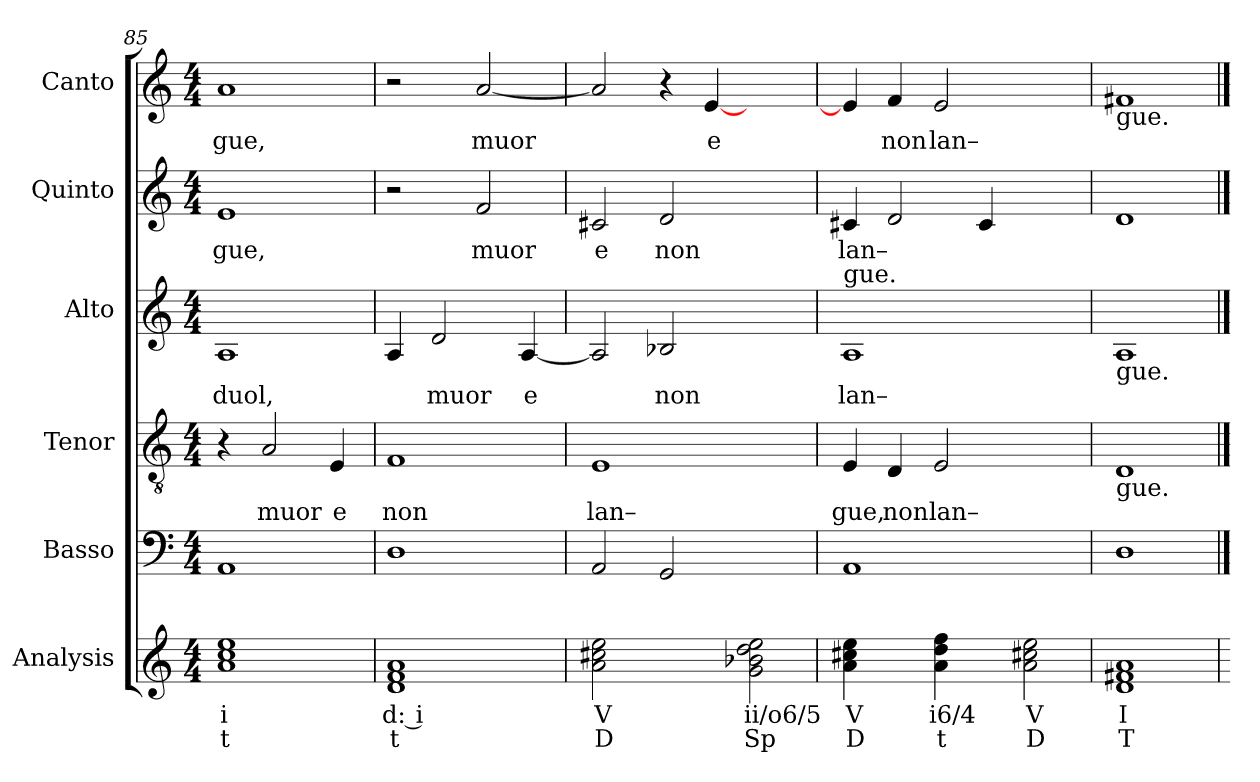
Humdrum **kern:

**kern	**text	**text	**kern	**kern	**text	**kern	**text	**kern	**text	**kern	**text
*part6	*part6	*part6	*part5	*part4	*part4	*part3	*part3	*part2	*part2	*part1	*part1
*staff6	*staff6	*staff6	*staff5	*staff4	*staff4	*staff3	*staff3	*staff2	*staff2	*staff1	*staff1
*I"Analysis	*	*	*I"Basso	*I"Tenor	*	*I"Alto	*	*I"Quinto	*	*I"Canto	*
*	*	*	*clefF4	*clefGv2	*	*clefG2	*	*clefG2	*	*clefG2	*
*k[]	*	*	*k[]	*k[]	*	*k[]	*	*k[]	*	*k[]	*
*M4/4	*	*	*M4/4	*M4/4	*	*M4/4	*	*M4/4	*	*M4/4	*
=85	=85	=85	=85	=85	=85	=85	=85	=85	=85	=85	=85
!	!	!	!	!	!	!	!LO:LY:b	!	!	!	!
!	!	!	!	!	!	!	!	!	!LO:LY:b	!	!
!	!	!	!	!	!	!	!	!	!	!	!LO:LY:b
1a 1cc 1ee	i	t	1AA	4r	.	1A	duol,	1e	gue,	1a	gue,
!	!	!	!	!	!LO:LY:b	!	!	!	!	!	!
.	.	.	.	2A/	muor	.	.	.	.	.	.
!	!	!	!	!	!LO:LY:b	!	!	!	!	!	!
.	.	.	.	4E/	e	.	.	.	.	.	.
=86	=86	=86	=86	=86	=86	=86	=86	=86	=86	=86	=86
!	!	!	!	!	!LO:LY:b	!	!	!	!	!	!
1d 1f 1a	d: i	t	1D	1F	non	4A/	.	2r	.	2r	.
!	!	!	!	!	!	!	!LO:LY:b	!	!	!	!
.	.	.	.	.	.	2d/	muor	.	.	.	.
!	!	!	!	!	!	!	!	!	!LO:LY:b	!	!
!	!	!	!	!	!	!	!	!	!	!	!LO:LY:b
.	.	.	.	.	.	.	.	2f/	muor	[2a/	muor
!	!	!	!	!	!	!	!LO:LY:b	!	!	!	!
.	.	.	.	.	.	[4A/	e	.	.	.	.
=87	=87	=87	=87	=87	=87	=87	=87	=87	=87	=87	=87
!	!	!	!	!	!LO:LY:b	!	!	!	!	!	!
!	!	!	!	!	!	!	!	!	!LO:LY:b	!	!
2a 2cc#X 2ee	V	D	2AA/	1E	lan–	2A/]	.	2c#X/	e	2a/]	.
!	!	!	!	!	!	!	!LO:LY:b	!	!	!	!
!	!	!	!	!	!	!	!	!	!LO:LY:b	!	!
2ryy	.	.	2GG/	.	.	2B-X/	non	2d/	non	4r	.
!	!	!	!	!	!	!	!	!	!	!	!LO:LY:b
.	.	.	.	.	.	.	.	.	.	[4e/	e
2g 2b-X 2dd 2ee	ii/o6/5	Sp	2ryy	2ryy	.	2ryy	.	2ryy	.	2ryy	.
=88	=88	=88	=88	=88	=88	=88	=88	=88	=88	=88	=88
!	!	!	!	!	!LO:LY:b	!	!	!	!	!	!
!	!	!	!	!	!	!	!LO:LY:b	!	!	!	!
!	!	!	!	!	!	!LO:TX:a:t=gue.	!	!	!	!	!
!	!	!	!	!	!	!	!	!	!LO:LY:b	!	!
4a 4cc#X 4ee	V	D	1AA	4E/	gue,	1A	lan–	4c#X/	lan–	4e/]	.
!	!	!	!	!	!LO:LY:b	!	!	!	!	!	!
!	!	!	!	!	!	!	!	!	!	!	!LO:LY:b
4ryy	.	.	.	4D/	non	.	.	2d/	.	4f/	non
!	!	!	!	!	!LO:LY:b	!	!	!	!	!	!
!	!	!	!	!	!	!	!	!	!	!	!LO:LY:b
4a 4dd 4ff	i6/4	t	.	2E/	lan–	.	.	.	.	2e/	lan–
4ryy	.	.	.	.	.	.	.	4c#/	.	.	.
2a 2cc#X 2ee	V	D	2ryy	2ryy	.	2ryy	.	2ryy	.	2ryy	.
=89	=89	=89	=89	=89	=89	=89	=89	=89	=89	=89	=89
!	!	!	!	!	!	!	!	!	!	!LO:TX:b:t=gue.	!
!	!	!	!	!	!	!LO:TX:b:t=gue.	!	!	!	!	!
!	!	!	!	!LO:TX:b:t=gue.	!	!	!	!	!	!	!
1d 1f#X 1a	I	T	1D	1D	.	1A	.	1d	.	1f#X	.
=	==	==	==	==	==	==	==	==	==	==	==
*-	*-	*-	*-	*-	*-	*-	*-	*-	*-	*-	*-
